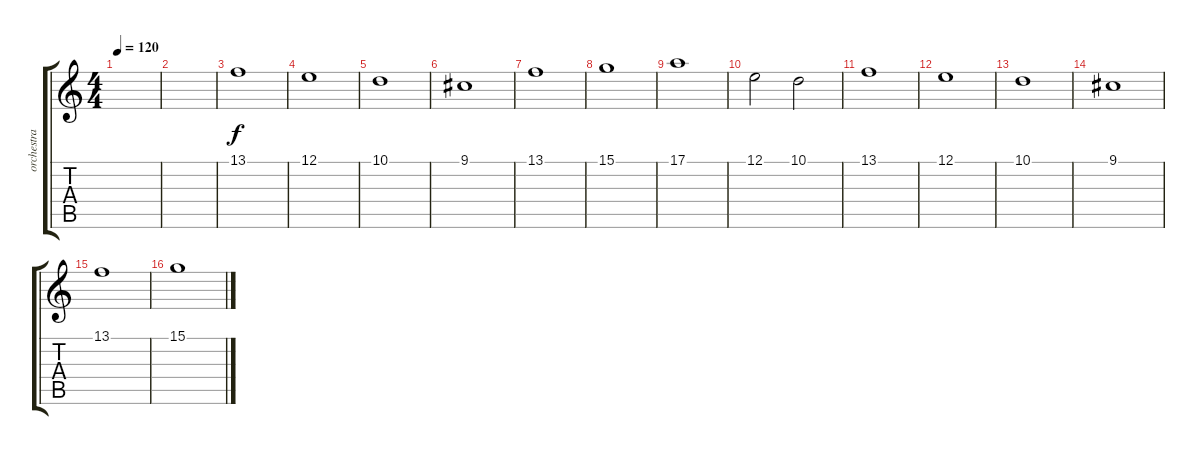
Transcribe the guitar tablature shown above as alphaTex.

\track ("orchestra" "orchestra") {instrument stringensemble2}
\staff {score tabs}
\tuning (E4 B3 G3 D3 A2 E2) {hide}
\ts (4 4)
\tempo 120
\clef g2
\ks c
|
|
13.1.1 |
12.1.1 |
10.1.1 |
9.1.1 |
13.1.1 |
15.1.1 |
17.1.1 |
12.1.2 10.1.2 |
13.1.1 |
12.1.1 |
10.1.1 |
9.1.1 |
13.1.1 |
15.1.1
